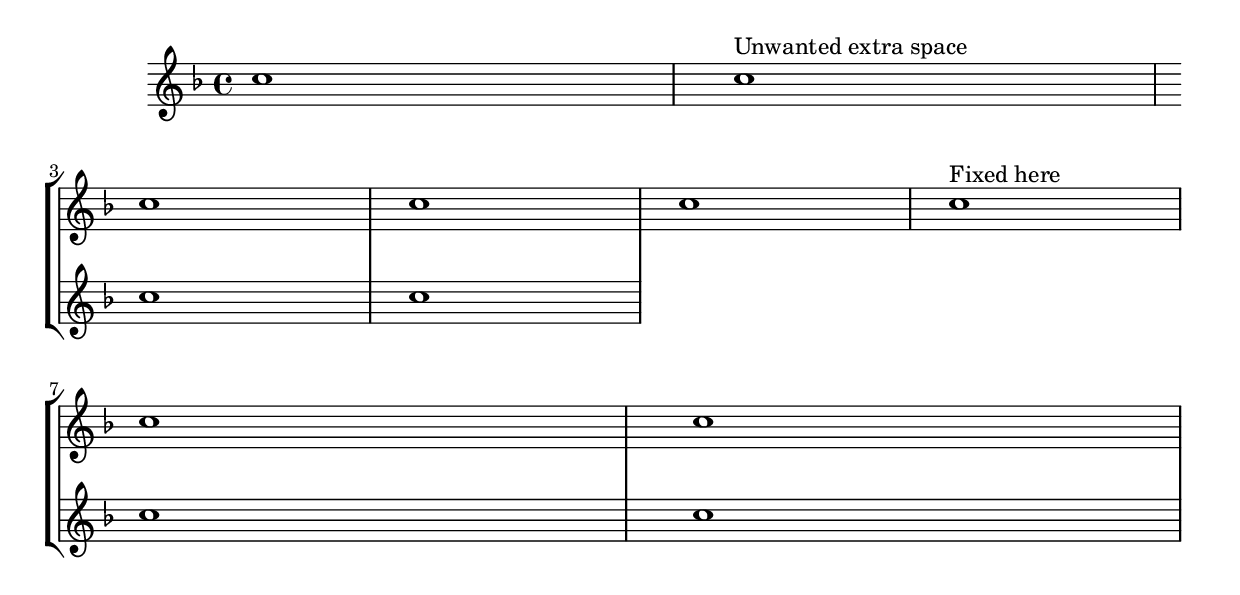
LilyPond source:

%% Do not edit this file; it is automatically
%% generated from LSR http://lsr.dsi.unimi.it
%% This file is in the public domain.
\version "2.13.16"

\header {
  lsrtags = "staff-notation, contexts-and-engravers, breaks"

%% Translation of GIT committish: 00ef2ac3dd16e21c9ffdffaa4d6d043a3f1a76e6
  texidoces = "
Al añadir un pentagrama nuevo en un salto de línea, por desgracia
se añade un espacio adicional al final de la línea antes del salto
(reservado para hacer sitio a un cambio de armadura que de todas
formas no se va a imprimir). La solución alternativa es añadir un
ajuste para @code{Staff.explicitKeySignatureVisibility} como se
muestra en el ejemplo.

"
  doctitlees = "Añadir un pentagrama adicional en un salto de línea"

  texidoc = "
When adding a new staff at a line break, some extra space is
unfortunately added at the end of the line before the break (to fit in
a key signature change, which  will never be printed anyway).  The
workaround is to add a setting of
@code{Staff.explicitKeySignatureVisibility} as is shown in the example.


"
  doctitle = "Adding an extra staff at a line break"
} % begin verbatim

\score {
  \new StaffGroup \relative c'' {
    \new Staff
    \key f \major
    c1 c^"Unwanted extra space" \break
    << { c1 | c }
       \new Staff {
         \key f \major
         \once \override Staff.TimeSignature #'stencil = ##f
         c1 | c
       }
    >>
    c1 | c^"Fixed here" \break
    << { c1 | c }
       \new Staff {
         \once \set Staff.explicitKeySignatureVisibility = #end-of-line-invisible
         \key f \major
         \once \override Staff.TimeSignature #'stencil = ##f
         c1 | c
       }
    >>
  }
}

